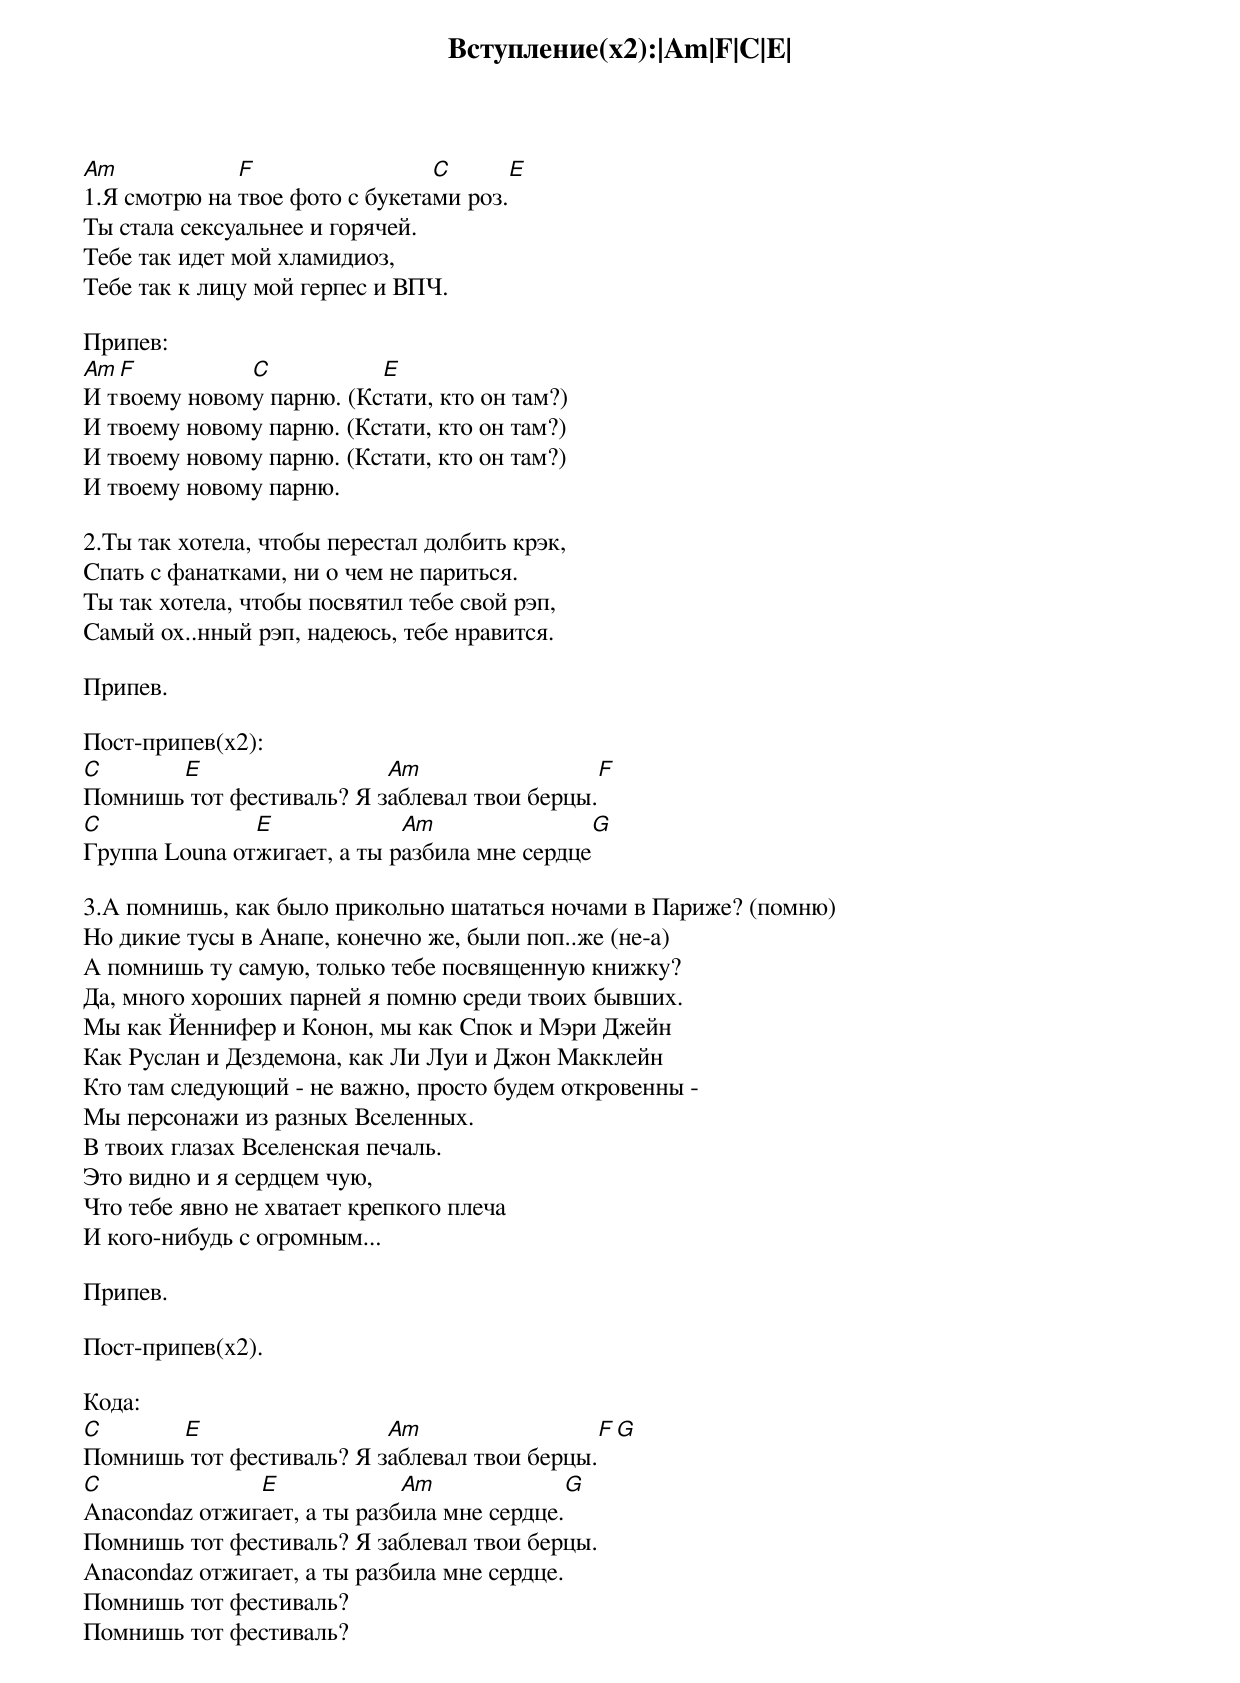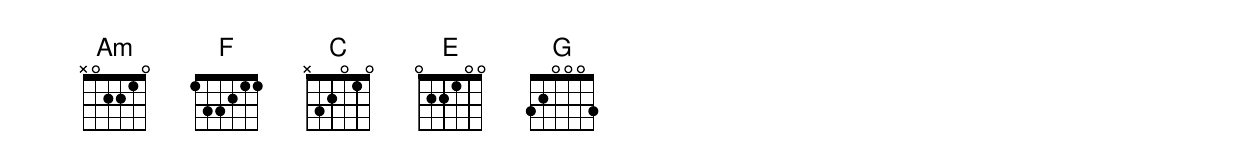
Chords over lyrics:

Вступление(x2):|Am|F|C|E|

Am            F                 C             E
1.Я смотрю на твое фото с букетами роз.
Ты стала сексуальнее и горячей.
Тебе так идет мой хламидиоз,
Тебе так к лицу мой герпес и ВПЧ.

Припев:
Am F          C           E
И твоему новому парню. (Кстати, кто он там?)
И твоему новому парню. (Кстати, кто он там?)
И твоему новому парню. (Кстати, кто он там?)
И твоему новому парню.

2.Ты так хотела, чтобы перестал долбить крэк,
Спать с фанатками, ни о чем не париться.
Ты так хотела, чтобы посвятил тебе свой рэп,
Самый ох..нный рэп, надеюсь, тебе нравится.

Припев.

Пост-припев(x2):
C      E                  Am                          F
Помнишь тот фестиваль? Я заблевал твои берцы.
C              E             Am                    G
Группа Louna отжигает, а ты разбила мне сердце

3.А помнишь, как было прикольно шататься ночами в Париже? (помню)
Но дикие тусы в Анапе, конечно же, были поп..же (не-а)
А помнишь ту самую, только тебе посвященную книжку?
Да, много хороших парней я помню среди твоих бывших.
Мы как Йеннифер и Конон, мы как Спок и Мэри Джейн
Как Руслан и Дездемона, как Ли Луи и Джон Макклейн
Кто там следующий - не важно, просто будем откровенны -
Мы персонажи из разных Вселенных.
В твоих глазах Вселенская печаль.
Это видно и я сердцем чую,
Что тебе явно не хватает крепкого плеча
И кого-нибудь с огромным...

Припев.

Пост-припев(x2).

Кода:
C      E                  Am                          F              G
Помнишь тот фестиваль? Я заблевал твои берцы.
C              E             Am                    G
Anacondaz отжигает, а ты разбила мне сердце.
Помнишь тот фестиваль? Я заблевал твои берцы.
Anacondaz отжигает, а ты разбила мне сердце.
Помнишь тот фестиваль?
Помнишь тот фестиваль?
